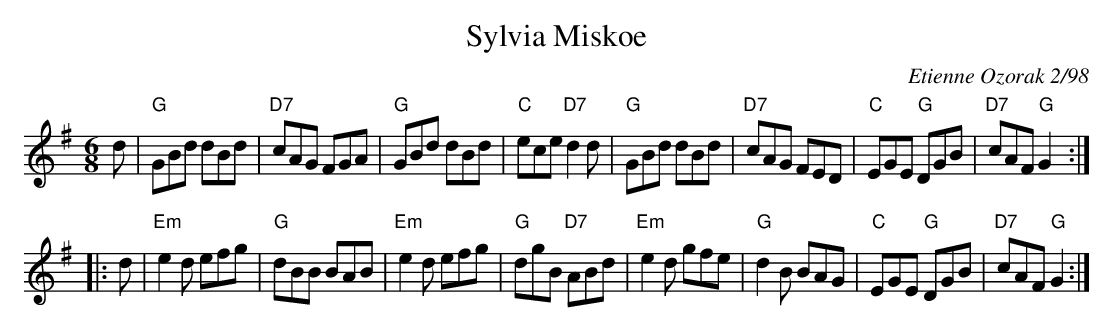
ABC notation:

X:1
T: Sylvia Miskoe
C: Etienne Ozorak 2/98
M: 6/8
L: 1/8
K: G
   d \
| "G"GBd dBd | "D7"cAG FGA | "G"GBd dBd | "C"ece "D7"d2d \
| "G"GBd dBd | "D7"cAG FED | "C"EGE "G"DGB | "D7"cAF "G"G2 :|
|: d \
| "Em"e2d efg | "G"dBB BAB | "Em"e2d efg | "G"dgB "D7"ABd \
| "Em"e2d gfe | "G"d2B BAG | "C"EGE "G"DGB | "D7"cAF "G"G2 :|
